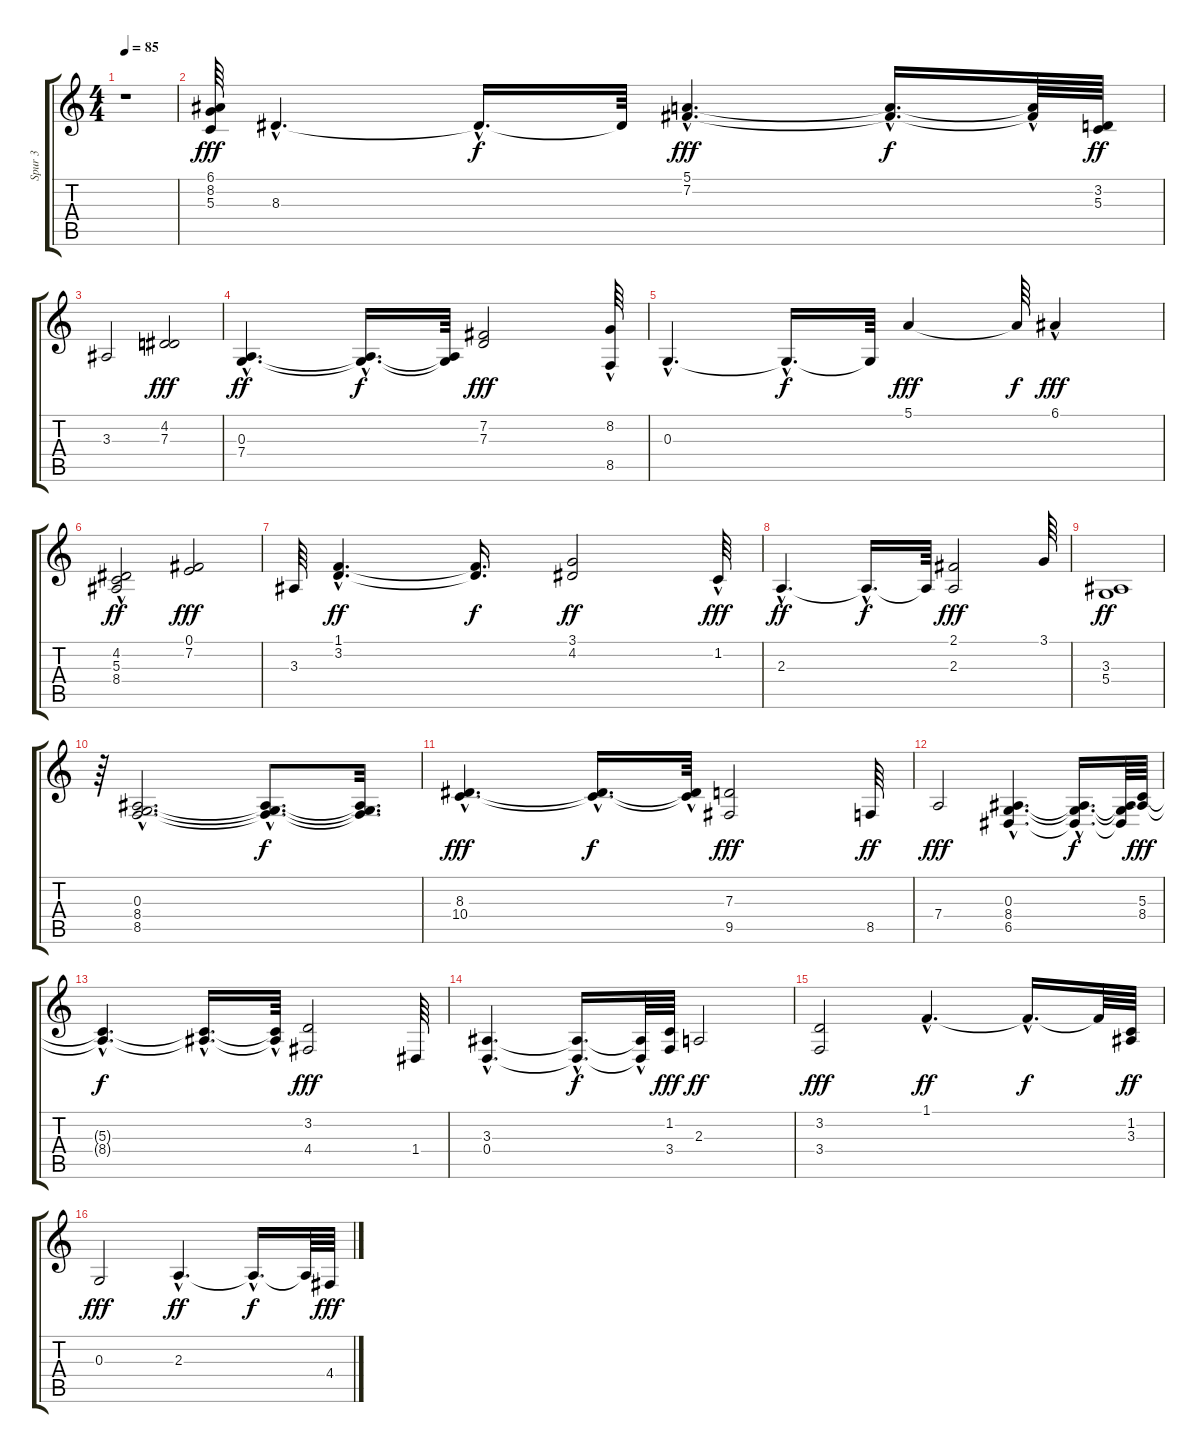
\track ("Spur 3" "Spur 3") {instrument choiraahs}
\staff {score tabs}
\tuning (E4 B3 G3 D3 A2 E2) {hide}
\ts (4 4)
\tempo 85
\clef g2
\ks c
r.1{dy fff instrument choiraahs} |
(6.1 8.2 5.3).64 8.3{hac}.4{d} 8.3{hac t}.16{d dy f} 8.3{t}.64 (5.1{hac} 7.2{hac}).4{d dy fff} (5.1{hac t} 7.2{hac t}).16{d dy f} (5.1{t} 7.2{hac t}).64 (3.2 5.3).64{dy ff} |
3.3.2 (4.2 7.3).2{dy fff} |
(0.3{hac} 7.4{hac}).4{d dy ff} (0.3{hac t} 7.4{hac t}).16{d dy f} (0.3{t} 7.4{t}).64 (7.2 7.3).2{dy fff} (8.2 8.5{hac}).64 |
0.3{hac}.4{d} 0.3{hac t}.16{d dy f} 0.3{t}.64 5.1.4{dy fff} 5.1{t}.64{dy f} 6.1{hac}.4{dy fff} |
(4.2{hac} 5.3 8.4).2{dy ff} (0.1 7.2).2{dy fff} |
3.3.64 (1.1{hac} 3.2{hac}).4{d dy ff} (1.1{t} 3.2{t}).16{d dy f} (3.1 4.2).2{dy ff} 1.2{hac}.64{dy fff} |
2.3{hac}.4{d dy ff} 2.3{hac t}.16{d dy f} 2.3{t}.64 (2.1 2.3).2{dy fff} 3.1.64 |
(3.3 5.4).1{dy ff} |
r.64 (0.3{hac} 8.4{hac} 8.5{hac}).2{d} (0.3{hac t} 8.4{hac t} 8.5{hac t}).8{d dy f} (0.3{t} 8.4{t} 8.5{t}).32{d} |
(8.3{hac} 10.4{hac}).4{d dy fff} (8.3{hac t} 10.4{hac t}).16{d dy f} (8.3{hac t} 10.4{t}).64 (7.3 9.5).2{dy fff} 8.5.64{dy ff} |
7.4.2{dy fff} (0.3{hac} 8.4{hac} 6.5{hac}).4{d} (0.3{hac t} 8.4{hac t} 6.5{hac t}).16{d dy f} (0.3{t} 8.4{t} 6.5{t}).64 (5.3 8.4).64{dy fff} |
(5.3{hac t} 8.4{hac t}).4{d dy f} (5.3{hac t} 8.4{hac t}).16{d} (5.3{t} 8.4{hac t}).64 (3.2 4.4).2{dy fff} 1.4.64 |
(3.3{hac} 0.4{hac}).4{d} (3.3{hac t} 0.4{hac t}).16{d dy f} (3.3{hac t} 0.4{hac t}).64 (1.2 3.4).64{dy fff} 2.3.2{dy ff} |
(3.2 3.4).2{dy fff} 1.1{hac}.4{d dy ff} 1.1{hac t}.16{d dy f} 1.1{t}.64 (1.2 3.3).64{dy ff} |
0.3.2{dy fff} 2.3{hac}.4{d dy ff} 2.3{hac t}.16{d dy f} 2.3{t}.64 4.4.64{dy fff}
